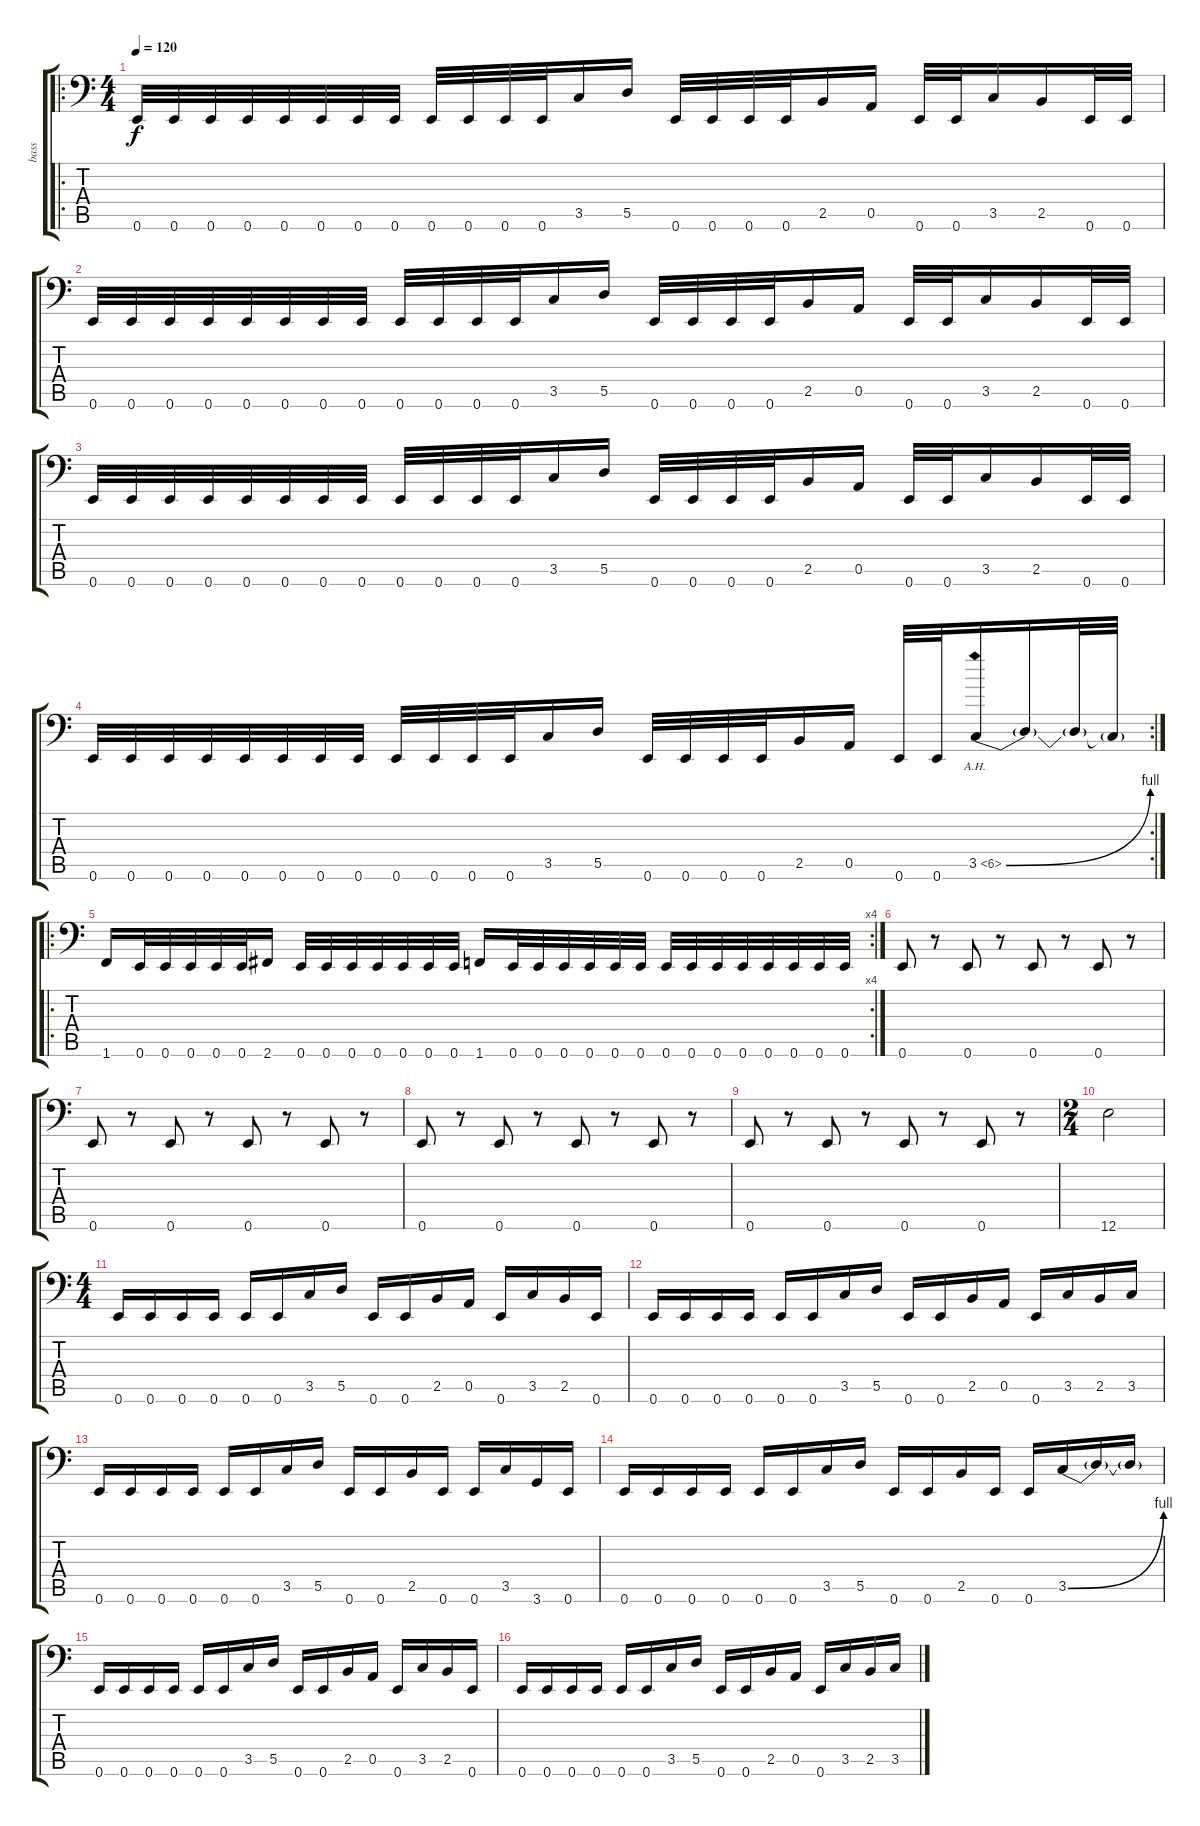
\track ("bass" "bass") {instrument electricbassfinger}
\staff {score tabs}
\tuning (E3 B2 G2 D2 A1 E1) {hide}
\ro
\ts (4 4)
\tempo 120
\clef f4
\ks c
0.6.32{dy f} 0.6.32 0.6.32 0.6.32 0.6.32 0.6.32 0.6.32 0.6.32 0.6.32 0.6.32 0.6.32 0.6.32 3.5.16 5.5.16 0.6.32 0.6.32 0.6.32 0.6.32 2.5.16 0.5.16 0.6.32 0.6.32 3.5.16 2.5.16 0.6.32 0.6.32 |
0.6.32 0.6.32 0.6.32 0.6.32 0.6.32 0.6.32 0.6.32 0.6.32 0.6.32 0.6.32 0.6.32 0.6.32 3.5.16 5.5.16 0.6.32 0.6.32 0.6.32 0.6.32 2.5.16 0.5.16 0.6.32 0.6.32 3.5.16 2.5.16 0.6.32 0.6.32 |
0.6.32 0.6.32 0.6.32 0.6.32 0.6.32 0.6.32 0.6.32 0.6.32 0.6.32 0.6.32 0.6.32 0.6.32 3.5.16 5.5.16 0.6.32 0.6.32 0.6.32 0.6.32 2.5.16 0.5.16 0.6.32 0.6.32 3.5.16 2.5.16 0.6.32 0.6.32 |
\rc 2
0.6.32 0.6.32 0.6.32 0.6.32 0.6.32 0.6.32 0.6.32 0.6.32 0.6.32 0.6.32 0.6.32 0.6.32 3.5.16 5.5.16 0.6.32 0.6.32 0.6.32 0.6.32 2.5.16 0.5.16 0.6.32 0.6.32 3.5{be (bend 0 0 60 4) ah 3}.16 3.5{t}.16 3.5{t}.32 3.5{t}.32 |
\ro
\rc 4
1.6.16 0.6.32 0.6.32 0.6.32 0.6.32 0.6.32 2.6.16 0.6.32 0.6.32 0.6.32 0.6.32 0.6.32 0.6.32 0.6.32 1.6.16 0.6.32 0.6.32 0.6.32 0.6.32 0.6.32 0.6.32 0.6.32 0.6.32 0.6.32 0.6.32 0.6.32 0.6.32 0.6.32 0.6.32 |
0.6.8 r.8 0.6.8 r.8 0.6.8 r.8 0.6.8 r.8 |
0.6.8 r.8 0.6.8 r.8 0.6.8 r.8 0.6.8 r.8 |
0.6.8 r.8 0.6.8 r.8 0.6.8 r.8 0.6.8 r.8 |
0.6.8 r.8 0.6.8 r.8 0.6.8 r.8 0.6.8 r.8 |
\ts (2 4)
12.6.2 |
\ts (4 4)
0.6.16 0.6.16 0.6.16 0.6.16 0.6.16 0.6.16 3.5.16 5.5.16 0.6.16 0.6.16 2.5.16 0.5.16 0.6.16 3.5.16 2.5.16 0.6.16 |
0.6.16 0.6.16 0.6.16 0.6.16 0.6.16 0.6.16 3.5.16 5.5.16 0.6.16 0.6.16 2.5.16 0.5.16 0.6.16 3.5.16 2.5.16 3.5.16 |
0.6.16 0.6.16 0.6.16 0.6.16 0.6.16 0.6.16 3.5.16 5.5.16 0.6.16 0.6.16 2.5.16 0.6.16 0.6.16 3.5.16 3.6.16 0.6.16 |
0.6.16 0.6.16 0.6.16 0.6.16 0.6.16 0.6.16 3.5.16 5.5.16 0.6.16 0.6.16 2.5.16 0.6.16 0.6.16 3.5{be (bend 0 0 60 4)}.16 3.5{t}.16 3.5{t}.16 |
0.6.16 0.6.16 0.6.16 0.6.16 0.6.16 0.6.16 3.5.16 5.5.16 0.6.16 0.6.16 2.5.16 0.5.16 0.6.16 3.5.16 2.5.16 0.6.16 |
0.6.16 0.6.16 0.6.16 0.6.16 0.6.16 0.6.16 3.5.16 5.5.16 0.6.16 0.6.16 2.5.16 0.5.16 0.6.16 3.5.16 2.5.16 3.5.16
